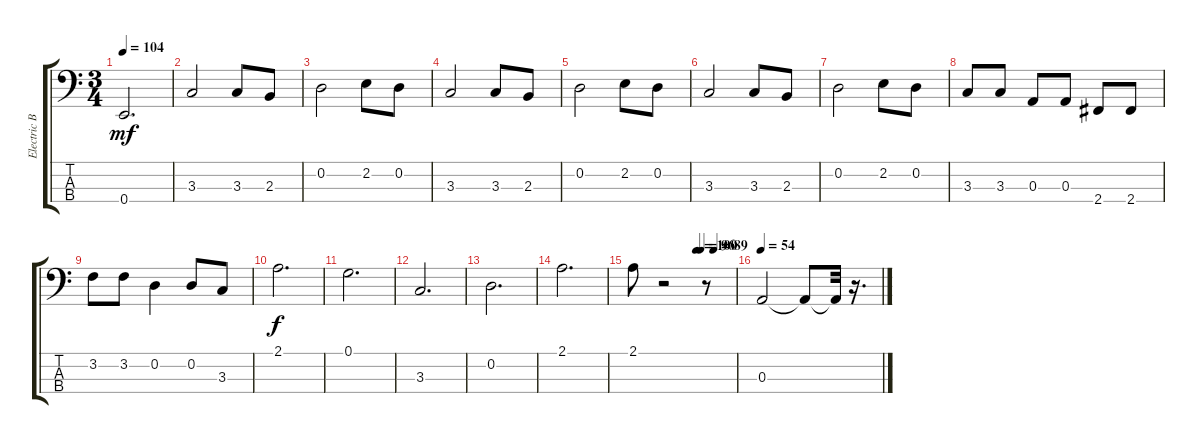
\track ("Electric Bass" "Electric B") {instrument electricbassfinger}
\staff {score tabs}
\tuning (G2 D2 A1 E1) {hide}
\ts (3 4)
\tempo 104
\clef f4
\ks c
0.4.2{d dy mf} |
3.3.2 3.3.8 2.3.8 |
0.2.2 2.2.8 0.2.8 |
3.3.2 3.3.8 2.3.8 |
0.2.2 2.2.8 0.2.8 |
3.3.2 3.3.8 2.3.8 |
0.2.2 2.2.8 0.2.8 |
3.3.8 3.3.8 0.3.8 0.3.8 2.4.8 2.4.8 |
3.2.8 3.2.8 0.2.4 0.2.8 3.3.8 |
2.1.2{d dy f} |
0.1.2{d} |
3.3.2{d} |
0.2.2{d} |
2.1.2{d} |
\tempo (100 0.625)
\tempo (96 0.6666666666666666)
\tempo (89 0.7916666666666666)
2.1.8 r.2 r.8 |
\tempo 54
0.3.2 0.3{t}.8 0.3{t}.32 r.16{d}
